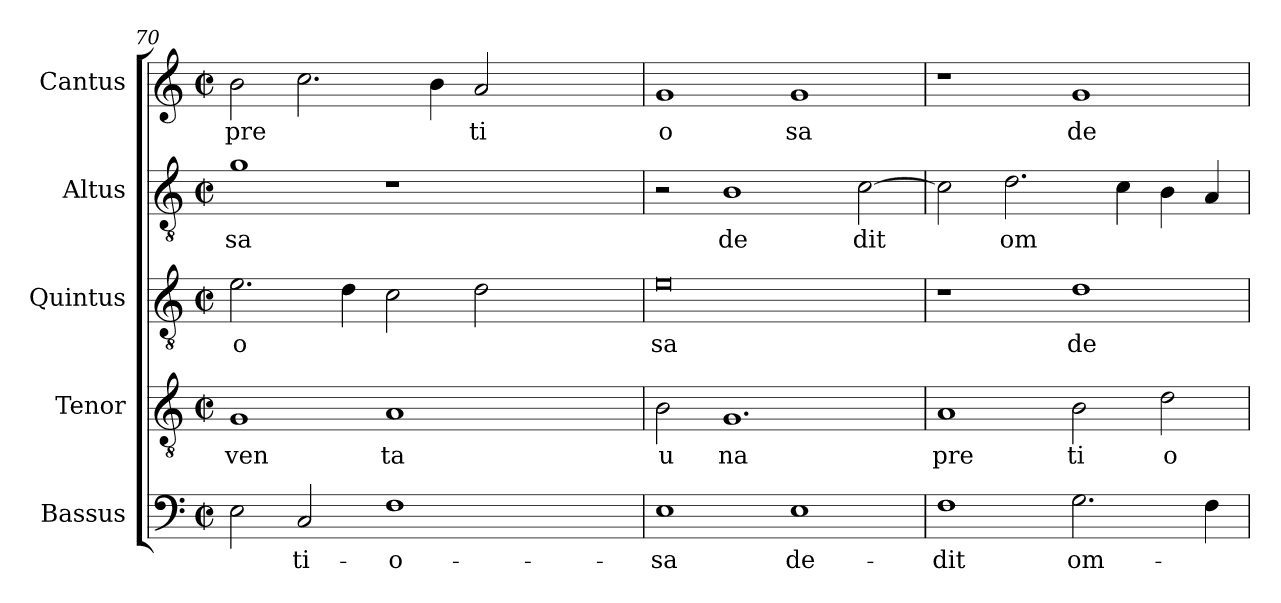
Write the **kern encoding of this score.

**kern	**text	**kern	**text	**kern	**text	**kern	**text	**kern	**text
*part5	*part5	*part4	*part4	*part3	*part3	*part2	*part2	*part1	*part1
*staff5	*staff5	*staff4	*staff4	*staff3	*staff3	*staff2	*staff2	*staff1	*staff1
*I"Bassus	*	*I"Tenor	*	*I"Quintus	*	*I"Altus	*	*I"Cantus	*
*clefF4	*	*clefGv2	*	*clefGv2	*	*clefGv2	*	*clefG2	*
*	*	*k[]	*	*	*	*	*	*	*
*	*	*C:	*	*	*	*	*	*	*
*M2/2	*	*M2/2	*	*M2/2	*	*M2/2	*	*M2/2	*
*met(c|)	*	*met(c|)	*	*met(c|)	*	*met(c|)	*	*met(c|)	*
=70	=70	=70	=70	=70	=70	=70	=70	=70	=70
!	!	!	!LO:LY:b:cj	!	!LO:LY:b:cj	!	!LO:LY:b:cj	!	!LO:LY:b
2E\	.	1G	ven	2.e\	o	1g	sa	2b\	pre
!	!LO:LY:b:cj	!	!	!	!	!	!	!	!
2C/	-ti-	.	.	.	.	.	.	2.cc\	.
.	.	.	.	4d\	.	.	.	.	.
!	!LO:LY:b:cj	!	!LO:LY:b:cj	!	!	!LO:N:vis=1	!	!	!
1F	-o-	1A	ta	2c\	.	0r	.	.	.
.	.	.	.	.	.	.	.	4b\	.
!	!	!	!	!	!	!	!	!	!LO:LY:b:cj
.	.	.	.	2d\	.	.	.	2a/	ti
1ryy	.	1ryy	.	1ryy	.	.	.	1ryy	.
=71	=71	=71	=71	=71	=71	=71	=71	=71	=71
!	!LO:LY:b:cj	!	!LO:LY:b:cj	!	!LO:LY:b:cj	!	!	!	!LO:LY:b:cj
1E	-sa	2B\	u	0e	sa	2r	.	1g	o
!	!	!	!LO:LY:b:cj	!	!	!	!LO:LY:b:cj	!	!
.	.	1.G	na	.	.	1B	de	.	.
!	!LO:LY:b:cj	!	!	!	!	!	!	!	!LO:LY:b:cj
1E	de-	.	.	.	.	.	.	1g	sa
!	!	!	!	!	!	!	!LO:LY:b	!	!
.	.	.	.	.	.	[>2c\	dit	.	.
=72	=72	=72	=72	=72	=72	=72	=72	=72	=72
!	!LO:LY:b:cj	!	!LO:LY:b:cj	!	!	!	!	!	!
1F	-dit	1A	pre	1r	.	2c\]	.	1r	.
!	!	!	!	!	!	!	!LO:LY:b	!	!
.	.	.	.	.	.	2.d\	om	.	.
!	!LO:LY:b	!	!LO:LY:b:cj	!	!LO:LY:b:cj	!	!	!	!LO:LY:b:cj
2.G\	om-	2B\	ti	1d	de	.	.	1g	de
.	.	.	.	.	.	4c\	.	.	.
!	!	!	!LO:LY:b:cj	!	!	!	!	!	!
.	.	2d\	o	.	.	4B\	.	.	.
4F\	.	.	.	.	.	4A/	.	.	.
=	=	=	=	=	=	=	=	=	=
*-	*-	*-	*-	*-	*-	*-	*-	*-	*-
